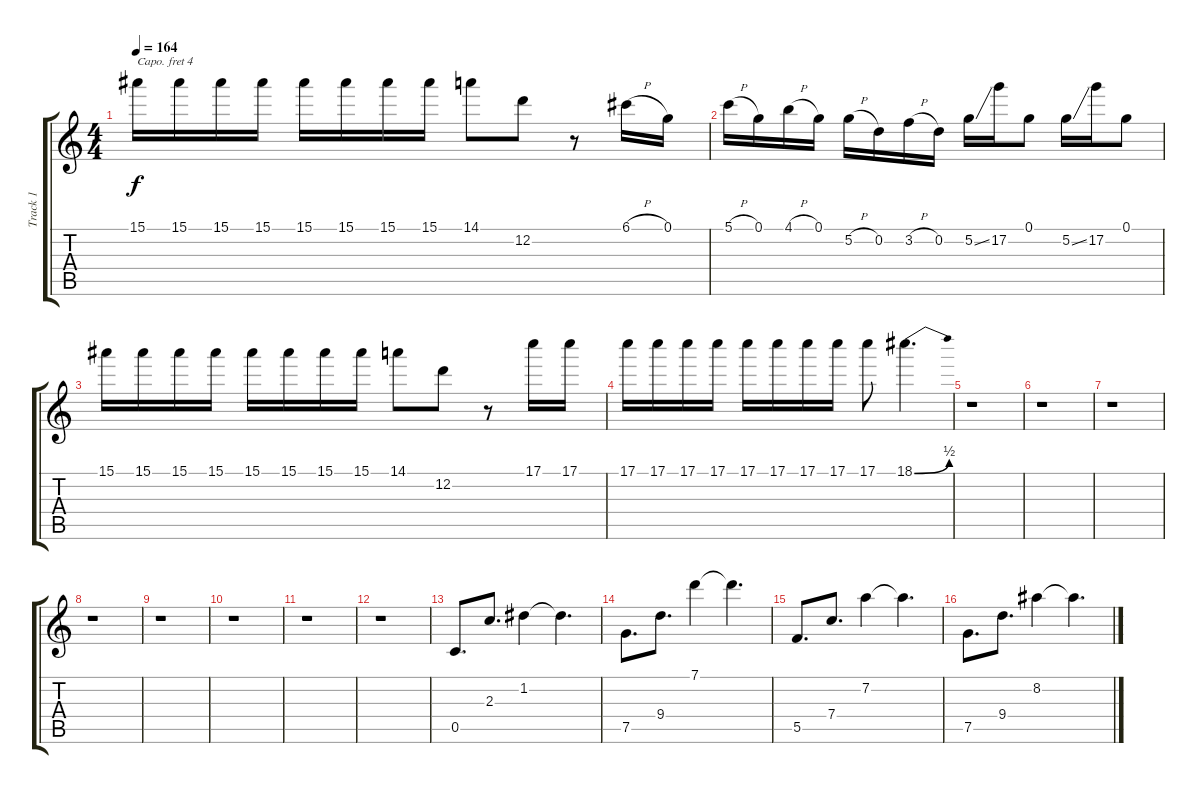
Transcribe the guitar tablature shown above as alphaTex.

\track ("Track 1" "Track 1") {instrument overdrivenguitar}
\staff {score tabs}
\capo 4
\tuning (Eb4 Bb3 Gb3 Db3 Ab2 Eb2) {hide}
\ts (4 4)
\tempo 164
\clef g2
\ks c
15.1.16{dy f} 15.1.16 15.1.16 15.1.16 15.1.16 15.1.16 15.1.16 15.1.16 14.1.8 12.2.8 r.8 6.1{h}.16 0.1.16 |
5.1{h}.16 0.1.16 4.1{h}.16 0.1.16 5.2{h}.16 0.2.16 3.2{h}.16 0.2.16 5.2{ss}.16 17.2.16 0.1.8 5.2{ss}.16 17.2.16 0.1.8 |
15.1.16 15.1.16 15.1.16 15.1.16 15.1.16 15.1.16 15.1.16 15.1.16 14.1.8 12.2.8 r.8 17.1.16 17.1.16 |
17.1.16 17.1.16 17.1.16 17.1.16 17.1.16 17.1.16 17.1.16 17.1.16 17.1.8 18.1{be (bend 0 0 60 2)}.4{d} |
r.1 |
r.1 |
r.1 |
r.1 |
r.1 |
r.1 |
r.1 |
r.1 |
0.5.8{d} 2.3.8{d} 1.2.4 1.2{t}.4{d} |
7.5.8{d} 9.4.8{d} 7.1.4 7.1{t}.4{d} |
5.5.8{d} 7.4.8{d} 7.2.4 7.2{t}.4{d} |
7.5.8{d} 9.4.8{d} 8.2.4 8.2{t}.4{d}
